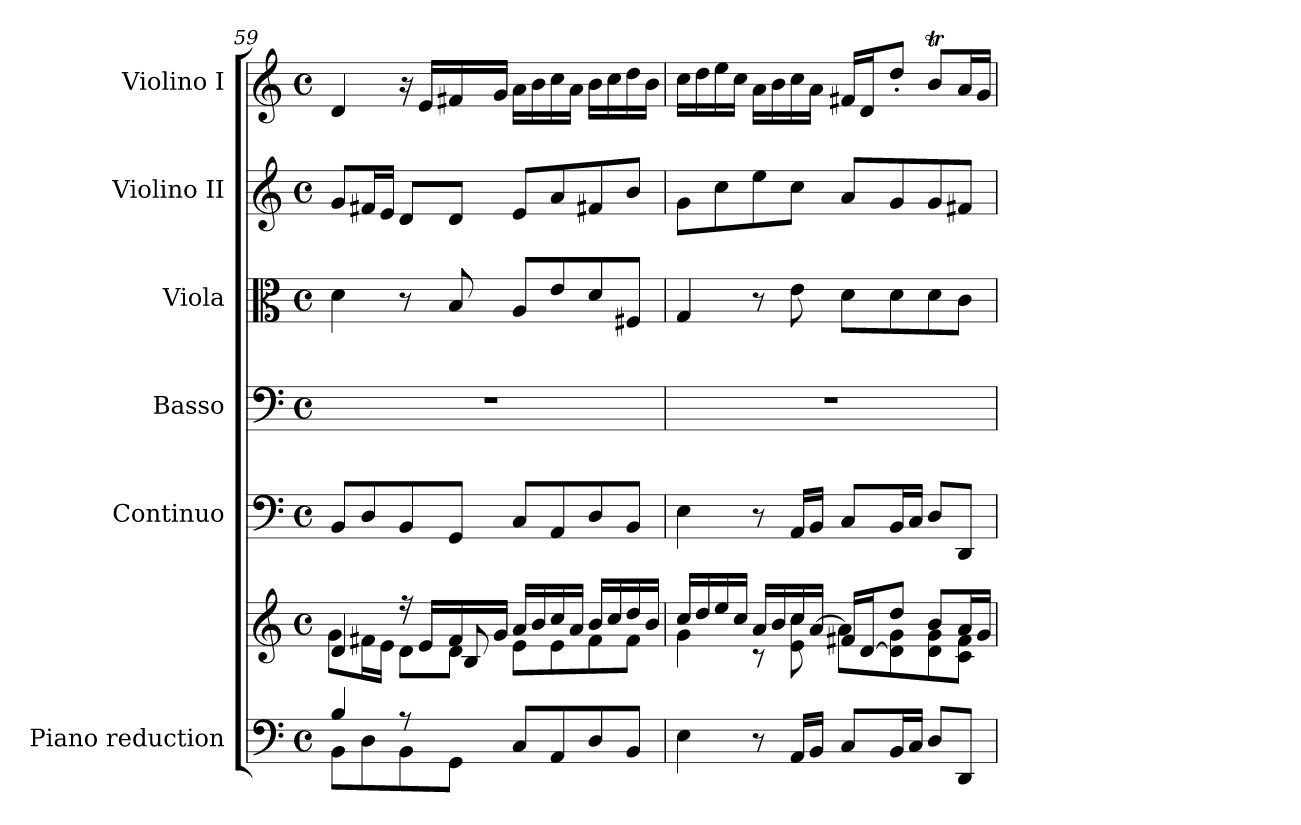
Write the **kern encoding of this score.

**kern	**kern	**kern	**kern	**kern	**kern	**kern
*part6	*part6	*part5	*part4	*part3	*part2	*part1
*staff7	*staff6	*staff5	*staff4	*staff3	*staff2	*staff1
*I"Piano reduction	*	*I"Continuo	*I"Basso	*I"Viola	*I"Violino II	*I"Violino I
*I'Pno	*	*	*	*I'Vla	*I'Vln	*I'Vln
!!LO:PB:g=z
*clefF4	*clefG2	*clefF4	*clefF4	*clefC3	*clefG2	*clefG2
*k[]	*k[]	*k[]	*k[]	*k[]	*k[]	*k[]
*M4/4	*M4/4	*M4/4	*M4/4	*M4/4	*M4/4	*M4/4
*met(c)	*met(c)	*met(c)	*met(c)	*met(c)	*met(c)	*met(c)
=59	=59	=59	=59	=59	=59	=59
*^	*^	*	*	*	*	*
*	*	*	*^	*	*	*	*	*
4B/	8BB\L	4d/	8g\L	4.ryy	8BB/L	1r	4d\	8g/L	4d/
.	8D\	.	16f#X\L	.	8D/	.	.	16f#X/L	.
.	.	.	16e\JJ	.	.	.	.	16e/JJ	.
8r	8BB\	16r	8d\L	.	8BB/	.	8r	8d/L	16r
.	.	16e/LL	.	.	.	.	.	.	16e/LL
8ryy	8GG\J	16f#/	8d\J	8B/	8GG/J	.	8B/	8d/J	16f#X/
.	.	16g/JJ	.	.	.	.	.	.	16g/JJ
8C/L	2ryy	16a/LL	8e\L	2ryy	8C/L	.	8A/L	8e/L	16a\LL
.	.	16b/	.	.	.	.	.	.	16b\
8AA/	.	16cc/	8e\	.	8AA/	.	8e/	8a/	16cc\
.	.	16a/JJ	.	.	.	.	.	.	16a\JJ
8D/	.	16b/LL	8f#\	.	8D/	.	8d/	8f#X/	16b\LL
.	.	16cc/	.	.	.	.	.	.	16cc\
8BB/J	.	16dd/	8f#\J	.	8BB/J	.	8F#X/J	8b/J	16dd\
.	.	16b/JJ	.	.	.	.	.	.	16b\JJ
*v	*v	*	*	*	*	*	*	*	*
*	*	*v	*v	*	*	*	*	*
=60	=60	=60	=60	=60	=60	=60	=60
4E\	16cc/LL	4g\	4E\	1r	4G/	8g\L	16cc\LL
.	16dd/	.	.	.	.	.	16dd\
.	16ee/	.	.	.	.	8cc\	16ee\
.	16cc/JJ	.	.	.	.	.	16cc\JJ
8r	16a/LL	8r	8r	.	8r	8ee\	16a\LL
.	16b/	.	.	.	.	.	16b\
16AA/LL	16cc/	8e\ 8cc\	16AA/LL	.	8e\	8cc\J	16cc\
16BB/JJ	[16a/JJ	.	16BB/JJ	.	.	.	16a\JJ
8C/L	16f#X/LL	8a\L]	8C/L	.	8d\L	8a/L	16f#X/LL
.	[<16d/J	.	.	.	.	.	16d/J
16BB/L	8dd/J	8d\] 8g\	16BB/L	.	8d\	8g/	8dd'/J
16C/JJ	.	.	16C/JJ	.	.	.	.
8D/L	8b/L	8d\ 8g\	8D/L	.	8d\	8g/	8bt/L
8DD/J	16a/L	8c\ 8f#\J	8DD/J	.	8c\J	8f#X/J	16a/L
.	16g/JJ	.	.	.	.	.	16g/JJ
*	*v	*v	*	*	*	*	*
=	=	=	=	=	=	=
*-	*-	*-	*-	*-	*-	*-
